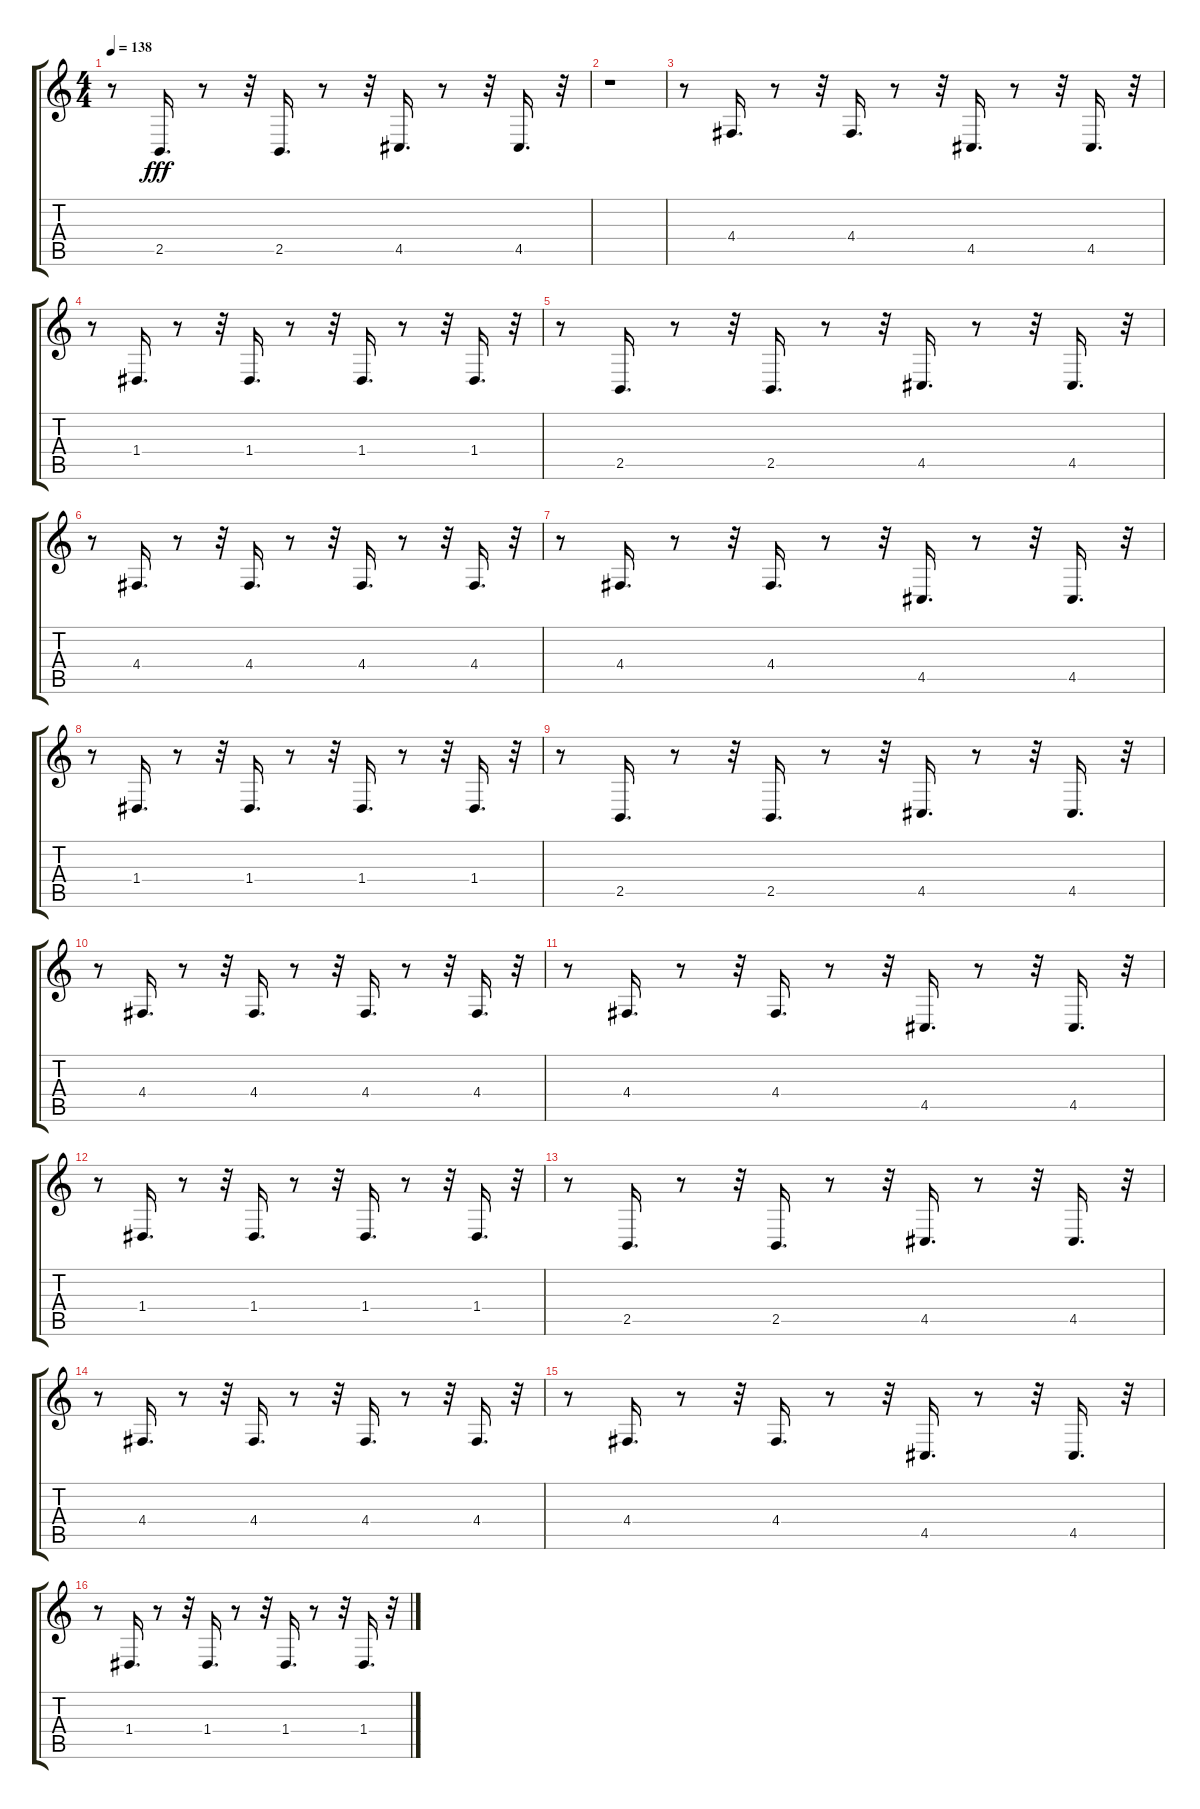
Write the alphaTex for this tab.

\track "" {instrument percussiveorgan}
\staff {score tabs}
\tuning (E4 B3 G3 D3 A2 E2) {hide}
\ts (4 4)
\tempo 138
\clef g2
\ks c
r.8{dy fff} 2.5.16{d} r.8 r.32 2.5.16{d} r.8 r.32 4.5.16{d} r.8 r.32 4.5.16{d} r.32 |
r.1 |
r.8 4.4.16{d} r.8 r.32 4.4.16{d} r.8 r.32 4.5.16{d} r.8 r.32 4.5.16{d} r.32 |
r.8 1.4.16{d} r.8 r.32 1.4.16{d} r.8 r.32 1.4.16{d} r.8 r.32 1.4.16{d} r.32 |
r.8 2.5.16{d} r.8 r.32 2.5.16{d} r.8 r.32 4.5.16{d} r.8 r.32 4.5.16{d} r.32 |
r.8 4.4.16{d} r.8 r.32 4.4.16{d} r.8 r.32 4.4.16{d} r.8 r.32 4.4.16{d} r.32 |
r.8 4.4.16{d} r.8 r.32 4.4.16{d} r.8 r.32 4.5.16{d} r.8 r.32 4.5.16{d} r.32 |
r.8 1.4.16{d} r.8 r.32 1.4.16{d} r.8 r.32 1.4.16{d} r.8 r.32 1.4.16{d} r.32 |
r.8 2.5.16{d} r.8 r.32 2.5.16{d} r.8 r.32 4.5.16{d} r.8 r.32 4.5.16{d} r.32 |
r.8 4.4.16{d} r.8 r.32 4.4.16{d} r.8 r.32 4.4.16{d} r.8 r.32 4.4.16{d} r.32 |
r.8 4.4.16{d} r.8 r.32 4.4.16{d} r.8 r.32 4.5.16{d} r.8 r.32 4.5.16{d} r.32 |
r.8 1.4.16{d} r.8 r.32 1.4.16{d} r.8 r.32 1.4.16{d} r.8 r.32 1.4.16{d} r.32 |
r.8 2.5.16{d} r.8 r.32 2.5.16{d} r.8 r.32 4.5.16{d} r.8 r.32 4.5.16{d} r.32 |
r.8 4.4.16{d} r.8 r.32 4.4.16{d} r.8 r.32 4.4.16{d} r.8 r.32 4.4.16{d} r.32 |
r.8 4.4.16{d} r.8 r.32 4.4.16{d} r.8 r.32 4.5.16{d} r.8 r.32 4.5.16{d} r.32 |
r.8 1.4.16{d} r.8 r.32 1.4.16{d} r.8 r.32 1.4.16{d} r.8 r.32 1.4.16{d} r.32
